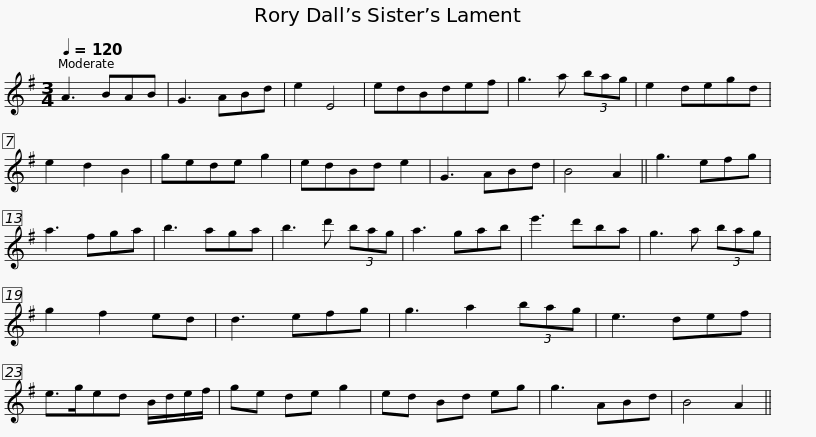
X:1
L:1/8
Q:1/4=120
M:3/4
I:linebreak $
K:G
V:1 treble
V:1
 A3 BAB | G3 ABd | e2 E4 | edBdef | g3 a (3bag | %5
 e2 degd | e2 d2 B2 | gede g2 | edBd e2 |$ G3 ABd | %10
 B4 A2 || g3 efg | a3 fga | b3 aga | b3 d' (3bag | %15
 a3 gab | e'3 d'ba |$ g3 a (3bag | g2 f2 ed | d3 efg | %20
 g3 a2 (3bag | e3 def | e>ged B/d/e/f/ | ge de g2 | ed Bd eg |$ %25
 g3 ABd | B4 A2 || %27
